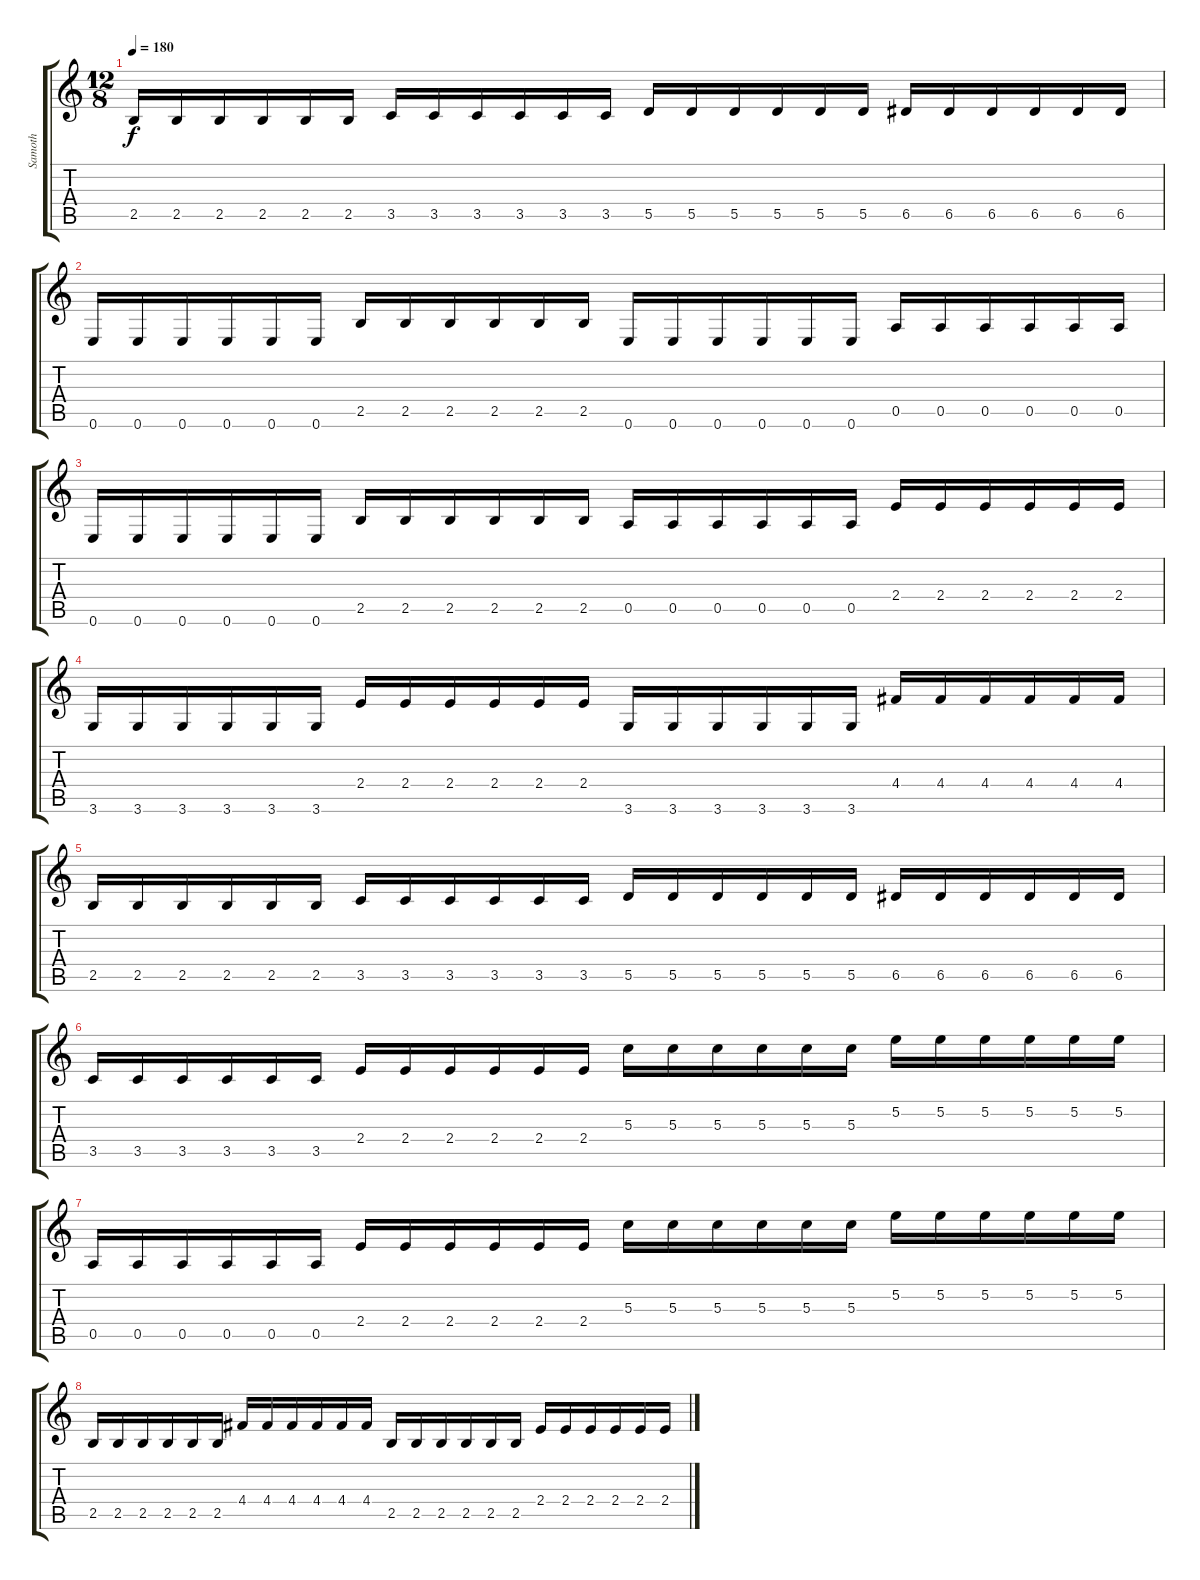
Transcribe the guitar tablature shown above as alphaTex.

\track ("Samoth" "Samoth") {instrument overdrivenguitar}
\staff {score tabs}
\tuning (E4 B3 G3 D3 A2 E2) {hide}
\ts (12 8)
\tempo 180
\clef g2
\ks c
2.5.16{dy f} 2.5.16 2.5.16 2.5.16 2.5.16 2.5.16 3.5.16 3.5.16 3.5.16 3.5.16 3.5.16 3.5.16 5.5.16 5.5.16 5.5.16 5.5.16 5.5.16 5.5.16 6.5.16 6.5.16 6.5.16 6.5.16 6.5.16 6.5.16 |
0.6.16 0.6.16 0.6.16 0.6.16 0.6.16 0.6.16 2.5.16 2.5.16 2.5.16 2.5.16 2.5.16 2.5.16 0.6.16 0.6.16 0.6.16 0.6.16 0.6.16 0.6.16 0.5.16 0.5.16 0.5.16 0.5.16 0.5.16 0.5.16 |
0.6.16 0.6.16 0.6.16 0.6.16 0.6.16 0.6.16 2.5.16 2.5.16 2.5.16 2.5.16 2.5.16 2.5.16 0.5.16 0.5.16 0.5.16 0.5.16 0.5.16 0.5.16 2.4.16 2.4.16 2.4.16 2.4.16 2.4.16 2.4.16 |
3.6.16 3.6.16 3.6.16 3.6.16 3.6.16 3.6.16 2.4.16 2.4.16 2.4.16 2.4.16 2.4.16 2.4.16 3.6.16 3.6.16 3.6.16 3.6.16 3.6.16 3.6.16 4.4.16 4.4.16 4.4.16 4.4.16 4.4.16 4.4.16 |
2.5.16 2.5.16 2.5.16 2.5.16 2.5.16 2.5.16 3.5.16 3.5.16 3.5.16 3.5.16 3.5.16 3.5.16 5.5.16 5.5.16 5.5.16 5.5.16 5.5.16 5.5.16 6.5.16 6.5.16 6.5.16 6.5.16 6.5.16 6.5.16 |
3.5.16 3.5.16 3.5.16 3.5.16 3.5.16 3.5.16 2.4.16 2.4.16 2.4.16 2.4.16 2.4.16 2.4.16 5.3.16 5.3.16 5.3.16 5.3.16 5.3.16 5.3.16 5.2.16 5.2.16 5.2.16 5.2.16 5.2.16 5.2.16 |
0.5.16 0.5.16 0.5.16 0.5.16 0.5.16 0.5.16 2.4.16 2.4.16 2.4.16 2.4.16 2.4.16 2.4.16 5.3.16 5.3.16 5.3.16 5.3.16 5.3.16 5.3.16 5.2.16 5.2.16 5.2.16 5.2.16 5.2.16 5.2.16 |
2.5.16 2.5.16 2.5.16 2.5.16 2.5.16 2.5.16 4.4.16 4.4.16 4.4.16 4.4.16 4.4.16 4.4.16 2.5.16 2.5.16 2.5.16 2.5.16 2.5.16 2.5.16 2.4.16 2.4.16 2.4.16 2.4.16 2.4.16 2.4.16
